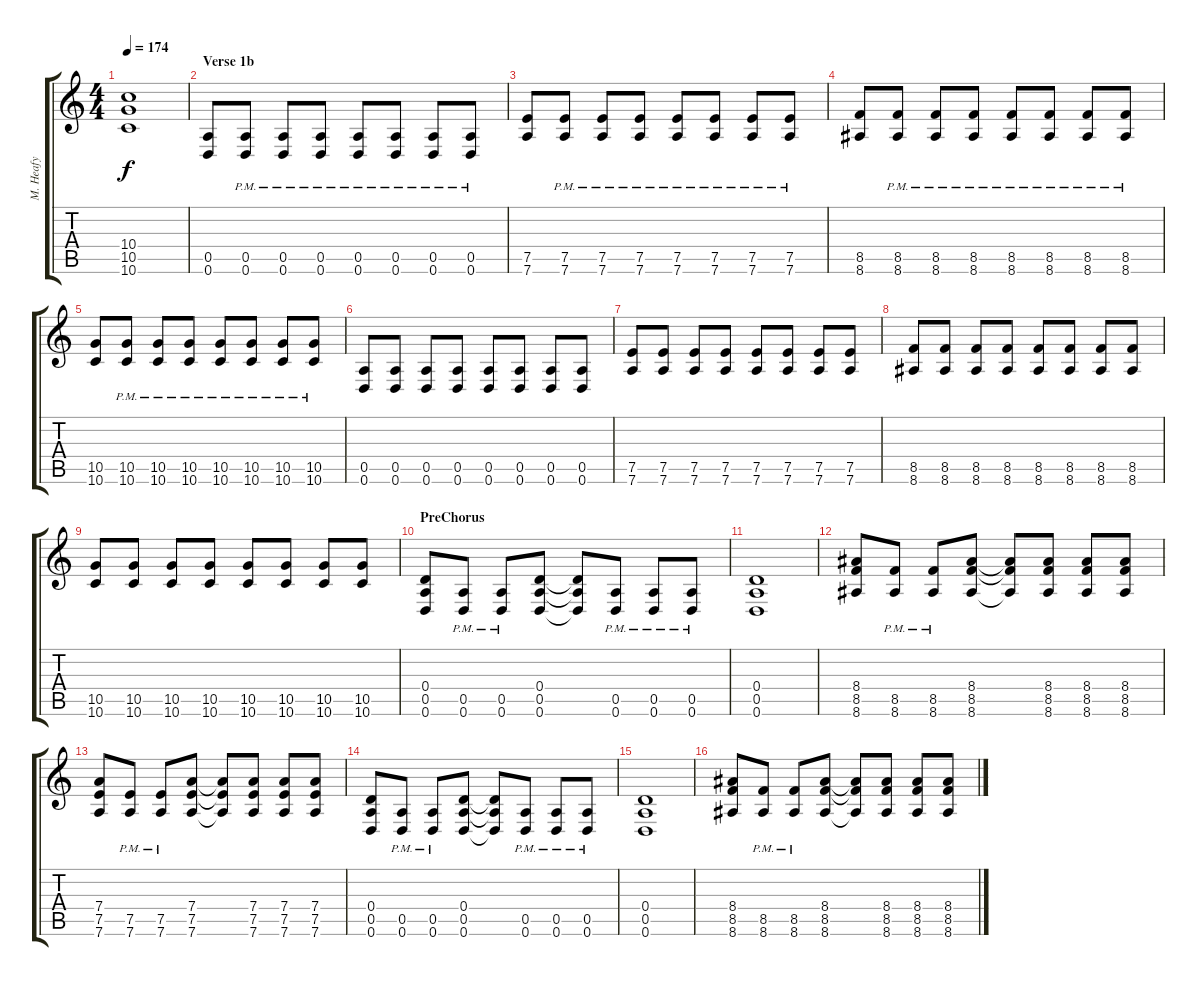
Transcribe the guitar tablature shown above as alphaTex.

\track ("M. Heafy" "M. Heafy") {instrument distortionguitar}
\staff {score tabs}
\tuning (E4 B3 G3 D3 A2 D2) {hide}
\ts (4 4)
\tempo 174
\clef g2
\ks c
(10.4 10.5 10.6).1{dy f} |
\section ("" "Verse 1b")
(0.5 0.6).8 (0.5{pm} 0.6{pm}).8 (0.5{pm} 0.6{pm}).8 (0.5{pm} 0.6{pm}).8 (0.5{pm} 0.6{pm}).8 (0.5{pm} 0.6{pm}).8 (0.5{pm} 0.6{pm}).8 (0.5{pm} 0.6{pm}).8 |
(7.5 7.6).8 (7.5{pm} 7.6{pm}).8 (7.5{pm} 7.6{pm}).8 (7.5{pm} 7.6{pm}).8 (7.5{pm} 7.6{pm}).8 (7.5{pm} 7.6{pm}).8 (7.5{pm} 7.6{pm}).8 (7.5{pm} 7.6{pm}).8 |
(8.5 8.6).8 (8.5{pm} 8.6{pm}).8 (8.5{pm} 8.6{pm}).8 (8.5{pm} 8.6{pm}).8 (8.5{pm} 8.6{pm}).8 (8.5{pm} 8.6{pm}).8 (8.5{pm} 8.6{pm}).8 (8.5{pm} 8.6{pm}).8 |
(10.5 10.6).8 (10.5{pm} 10.6{pm}).8 (10.5{pm} 10.6{pm}).8 (10.5{pm} 10.6{pm}).8 (10.5{pm} 10.6{pm}).8 (10.5{pm} 10.6{pm}).8 (10.5{pm} 10.6{pm}).8 (10.5{pm} 10.6{pm}).8 |
(0.5 0.6).8 (0.5 0.6).8 (0.5 0.6).8 (0.5 0.6).8 (0.5 0.6).8 (0.5 0.6).8 (0.5 0.6).8 (0.5 0.6).8 |
(7.5 7.6).8 (7.5 7.6).8 (7.5 7.6).8 (7.5 7.6).8 (7.5 7.6).8 (7.5 7.6).8 (7.5 7.6).8 (7.5 7.6).8 |
(8.5 8.6).8 (8.5 8.6).8 (8.5 8.6).8 (8.5 8.6).8 (8.5 8.6).8 (8.5 8.6).8 (8.5 8.6).8 (8.5 8.6).8 |
(10.5 10.6).8 (10.5 10.6).8 (10.5 10.6).8 (10.5 10.6).8 (10.5 10.6).8 (10.5 10.6).8 (10.5 10.6).8 (10.5 10.6).8 |
\section ("" "PreChorus")
(0.4 0.5 0.6).8 (0.5{pm} 0.6{pm}).8 (0.5{pm} 0.6{pm}).8 (0.4 0.5 0.6).8 (0.4{t} 0.5{t} 0.6{t}).8 (0.5{pm} 0.6{pm}).8 (0.5{pm} 0.6{pm}).8 (0.5{pm} 0.6{pm}).8 |
(0.4 0.5 0.6).1 |
(8.4 8.5 8.6).8 (8.5{pm} 8.6{pm}).8 (8.5{pm} 8.6{pm}).8 (8.4 8.5 8.6).8 (8.4{t} 8.5{t} 8.6{t}).8 (8.4 8.5 8.6).8 (8.4 8.5 8.6).8 (8.4 8.5 8.6).8 |
(7.4 7.5 7.6).8 (7.5{pm} 7.6{pm}).8 (7.5{pm} 7.6{pm}).8 (7.4 7.5 7.6).8 (7.4{t} 7.5{t} 7.6{t}).8 (7.4 7.5 7.6).8 (7.4 7.5 7.6).8 (7.4 7.5 7.6).8 |
(0.4 0.5 0.6).8 (0.5{pm} 0.6{pm}).8 (0.5{pm} 0.6{pm}).8 (0.4 0.5 0.6).8 (0.4{t} 0.5{t} 0.6{t}).8 (0.5{pm} 0.6{pm}).8 (0.5{pm} 0.6{pm}).8 (0.5{pm} 0.6{pm}).8 |
(0.4 0.5 0.6).1 |
(8.4 8.5 8.6).8 (8.5{pm} 8.6{pm}).8 (8.5{pm} 8.6{pm}).8 (8.4 8.5 8.6).8 (8.4{t} 8.5{t} 8.6{t}).8 (8.4 8.5 8.6).8 (8.4 8.5 8.6).8 (8.4 8.5 8.6).8
